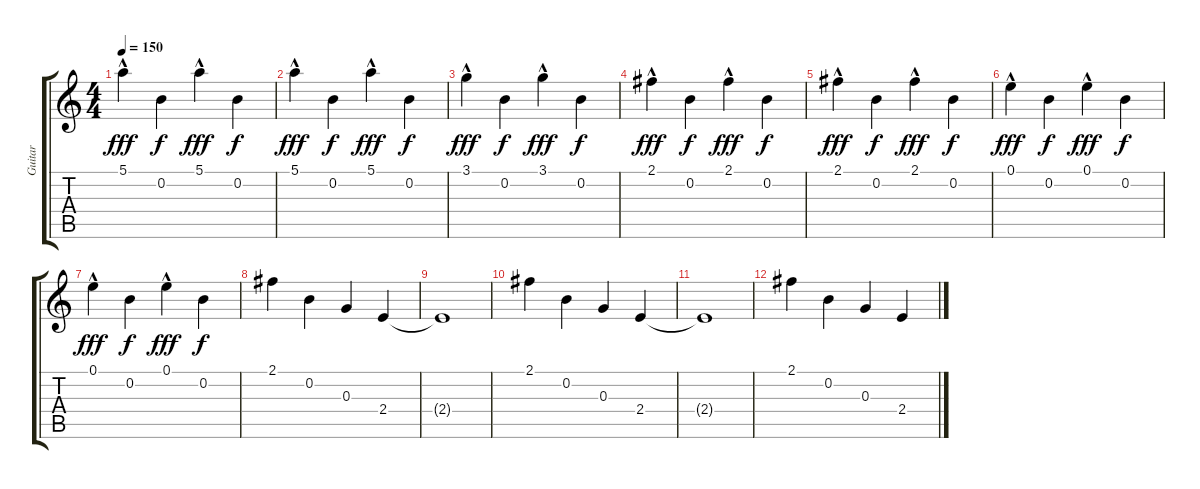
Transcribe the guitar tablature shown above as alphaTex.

\track ("Guitar" "Guitar") {instrument electricguitarclean}
\staff {score tabs}
\tuning (E4 B3 G3 D3 A2 E2) {hide}
\ts (4 4)
\tempo 150
\clef g2
\ks c
5.1{hac}.4{dy fff} 0.2.4{dy f} 5.1{hac}.4{dy fff} 0.2.4{dy f} |
5.1{hac}.4{dy fff} 0.2.4{dy f} 5.1{hac}.4{dy fff} 0.2.4{dy f} |
3.1{hac}.4{dy fff} 0.2.4{dy f} 3.1{hac}.4{dy fff} 0.2.4{dy f} |
2.1{hac}.4{dy fff} 0.2.4{dy f} 2.1{hac}.4{dy fff} 0.2.4{dy f} |
2.1{hac}.4{dy fff} 0.2.4{dy f} 2.1{hac}.4{dy fff} 0.2.4{dy f} |
0.1{hac}.4{dy fff} 0.2.4{dy f} 0.1{hac}.4{dy fff} 0.2.4{dy f} |
0.1{hac}.4{dy fff} 0.2.4{dy f} 0.1{hac}.4{dy fff} 0.2.4{dy f} |
2.1.4 0.2.4 0.3.4 2.4.4 |
2.4{t}.1 |
2.1.4 0.2.4 0.3.4 2.4.4 |
2.4{t}.1 |
2.1.4 0.2.4 0.3.4 2.4.4
